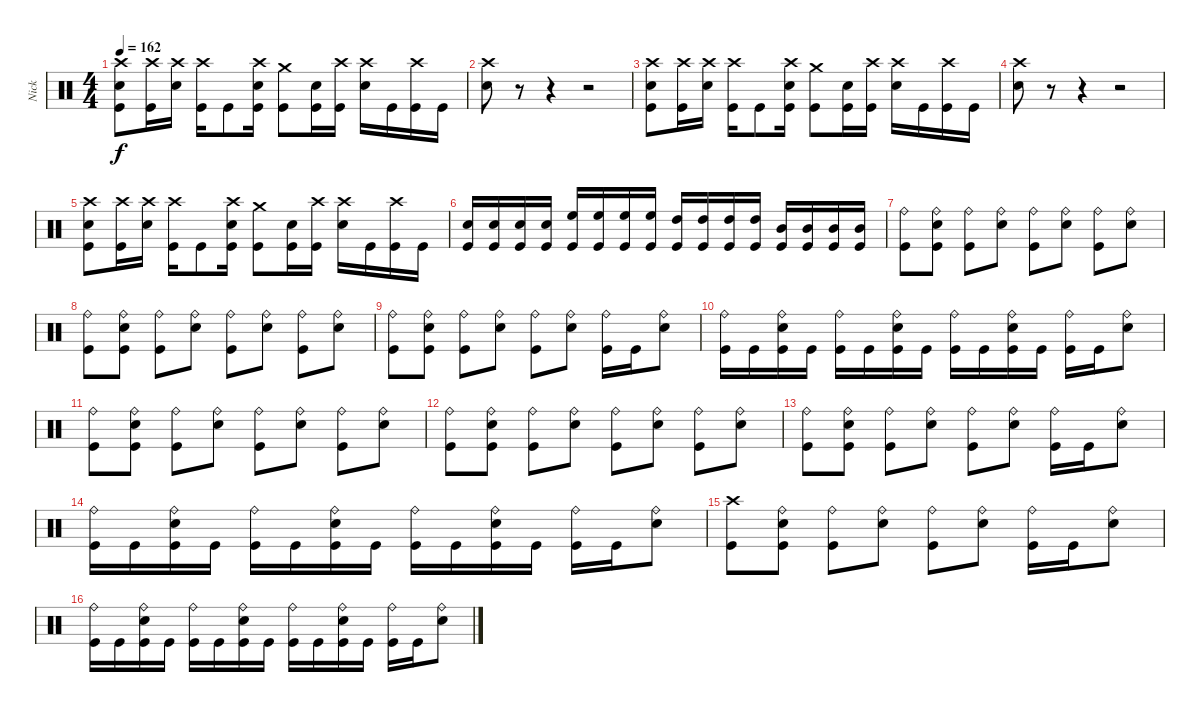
\track ("Nick" "Nick") {instrument percussion}
\staff {score}
\articulation defaults
\ts (4 4)
\tempo 162
\clef neutral
\ks c
("Kick (hit)" "Crash high (hit)" "Snare (hit) 2").8{dy f} ("Kick (hit)" "Crash high (hit)").16 ("Crash high (hit)" "Snare (hit) 2").16 ("Kick (hit)" "Crash high (hit)").16 "Kick (hit)".8 ("Kick (hit)" "Crash high (hit)" "Snare (hit) 2").16 ("Kick (hit)" "Crash medium (hit)").8 ("Kick (hit)" "Snare (hit) 2").16 ("Kick (hit)" "Crash high (hit)").16 ("Crash high (hit)" "Snare (hit) 2").16 "Kick (hit)".16 ("Kick (hit)" "Crash high (hit)").16 "Kick (hit)".16 |
("Snare (hit) 2" "Crash high (hit)").8 r.8 r.4 r.2 |
("Kick (hit)" "Crash high (hit)" "Snare (hit) 2").8 ("Kick (hit)" "Crash high (hit)").16 ("Crash high (hit)" "Snare (hit) 2").16 ("Kick (hit)" "Crash high (hit)").16 "Kick (hit)".8 ("Kick (hit)" "Crash high (hit)" "Snare (hit) 2").16 ("Kick (hit)" "Crash medium (hit)").8 ("Kick (hit)" "Snare (hit) 2").16 ("Kick (hit)" "Crash high (hit)").16 ("Crash high (hit)" "Snare (hit) 2").16 "Kick (hit)".16 ("Kick (hit)" "Crash high (hit)").16 "Kick (hit)".16 |
("Snare (hit) 2" "Crash high (hit)").8 r.8 r.4 r.2 |
("Kick (hit)" "Crash high (hit)" "Snare (hit) 2").8 ("Kick (hit)" "Crash high (hit)").16 ("Crash high (hit)" "Snare (hit) 2").16 ("Kick (hit)" "Crash high (hit)").16 "Kick (hit)".8 ("Kick (hit)" "Crash high (hit)" "Snare (hit) 2").16 ("Kick (hit)" "Crash medium (hit)").8 ("Kick (hit)" "Snare (hit) 2").16 ("Kick (hit)" "Crash high (hit)").16 ("Crash high (hit)" "Snare (hit) 2").16 "Kick (hit)".16 ("Kick (hit)" "Crash high (hit)").16 "Kick (hit)".16 |
("Kick (hit)" "Snare (hit) 2").16 ("Kick (hit)" "Snare (hit) 2").16 ("Kick (hit)" "Snare (hit) 2").16 ("Kick (hit)" "Snare (hit) 2").16 ("Kick (hit)" "High Floor Tom (hit)").16 ("Kick (hit)" "High Floor Tom (hit)").16 ("Kick (hit)" "High Floor Tom (hit)").16 ("Kick (hit)" "High Floor Tom (hit)").16 ("Kick (hit)" "High Tom (hit)").16 ("Kick (hit)" "High Tom (hit)").16 ("Kick (hit)" "High Tom (hit)").16 ("Kick (hit)" "High Tom (hit)").16 ("Kick (hit)" "Mid Tom (hit)").16 ("Kick (hit)" "Mid Tom (hit)").16 ("Kick (hit)" "Mid Tom (hit)").16 ("Kick (hit)" "Mid Tom (hit)").16 |
("Kick (hit)" "Ride (bell)").8 ("Kick (hit)" "Ride (bell)" "Snare (hit) 2").8 ("Kick (hit)" "Ride (bell)").8 ("Ride (bell)" "Snare (hit) 2").8 ("Kick (hit)" "Ride (bell)").8 ("Ride (bell)" "Snare (hit) 2").8 ("Kick (hit)" "Ride (bell)").8 ("Ride (bell)" "Snare (hit) 2").8 |
("Kick (hit)" "Ride (bell)").8 ("Kick (hit)" "Ride (bell)" "Snare (hit) 2").8 ("Kick (hit)" "Ride (bell)").8 ("Ride (bell)" "Snare (hit) 2").8 ("Kick (hit)" "Ride (bell)").8 ("Ride (bell)" "Snare (hit) 2").8 ("Kick (hit)" "Ride (bell)").8 ("Ride (bell)" "Snare (hit) 2").8 |
("Kick (hit)" "Ride (bell)").8 ("Kick (hit)" "Ride (bell)" "Snare (hit) 2").8 ("Kick (hit)" "Ride (bell)").8 ("Ride (bell)" "Snare (hit) 2").8 ("Kick (hit)" "Ride (bell)").8 ("Ride (bell)" "Snare (hit) 2").8 ("Kick (hit)" "Ride (bell)").16 "Kick (hit)".16 ("Ride (bell)" "Snare (hit) 2").8 |
("Kick (hit)" "Ride (bell)").16 "Kick (hit)".16 ("Kick (hit)" "Ride (bell)" "Snare (hit) 2").16 "Kick (hit)".16 ("Kick (hit)" "Ride (bell)").16 "Kick (hit)".16 ("Kick (hit)" "Ride (bell)" "Snare (hit) 2").16 "Kick (hit)".16 ("Kick (hit)" "Ride (bell)").16 "Kick (hit)".16 ("Kick (hit)" "Ride (bell)" "Snare (hit) 2").16 "Kick (hit)".16 ("Kick (hit)" "Ride (bell)").16 "Kick (hit)".16 ("Ride (bell)" "Snare (hit) 2").8 |
("Kick (hit)" "Ride (bell)").8 ("Kick (hit)" "Ride (bell)" "Snare (hit) 2").8 ("Kick (hit)" "Ride (bell)").8 ("Ride (bell)" "Snare (hit) 2").8 ("Kick (hit)" "Ride (bell)").8 ("Ride (bell)" "Snare (hit) 2").8 ("Kick (hit)" "Ride (bell)").8 ("Ride (bell)" "Snare (hit) 2").8 |
("Kick (hit)" "Ride (bell)").8 ("Kick (hit)" "Ride (bell)" "Snare (hit) 2").8 ("Kick (hit)" "Ride (bell)").8 ("Ride (bell)" "Snare (hit) 2").8 ("Kick (hit)" "Ride (bell)").8 ("Ride (bell)" "Snare (hit) 2").8 ("Kick (hit)" "Ride (bell)").8 ("Ride (bell)" "Snare (hit) 2").8 |
("Kick (hit)" "Ride (bell)").8 ("Kick (hit)" "Ride (bell)" "Snare (hit) 2").8 ("Kick (hit)" "Ride (bell)").8 ("Ride (bell)" "Snare (hit) 2").8 ("Kick (hit)" "Ride (bell)").8 ("Ride (bell)" "Snare (hit) 2").8 ("Kick (hit)" "Ride (bell)").16 "Kick (hit)".16 ("Ride (bell)" "Snare (hit) 2").8 |
("Kick (hit)" "Ride (bell)").16 "Kick (hit)".16 ("Kick (hit)" "Ride (bell)" "Snare (hit) 2").16 "Kick (hit)".16 ("Kick (hit)" "Ride (bell)").16 "Kick (hit)".16 ("Kick (hit)" "Ride (bell)" "Snare (hit) 2").16 "Kick (hit)".16 ("Kick (hit)" "Ride (bell)").16 "Kick (hit)".16 ("Kick (hit)" "Ride (bell)" "Snare (hit) 2").16 "Kick (hit)".16 ("Kick (hit)" "Ride (bell)").16 "Kick (hit)".16 ("Ride (bell)" "Snare (hit) 2").8 |
("Kick (hit)" "Crash high (hit)").8 ("Kick (hit)" "Ride (bell)" "Snare (hit) 2").8 ("Kick (hit)" "Ride (bell)").8 ("Ride (bell)" "Snare (hit) 2").8 ("Kick (hit)" "Ride (bell)").8 ("Ride (bell)" "Snare (hit) 2").8 ("Kick (hit)" "Ride (bell)").16 "Kick (hit)".16 ("Ride (bell)" "Snare (hit) 2").8 |
("Kick (hit)" "Ride (bell)").16 "Kick (hit)".16 ("Kick (hit)" "Ride (bell)" "Snare (hit) 2").16 "Kick (hit)".16 ("Kick (hit)" "Ride (bell)").16 "Kick (hit)".16 ("Kick (hit)" "Ride (bell)" "Snare (hit) 2").16 "Kick (hit)".16 ("Kick (hit)" "Ride (bell)").16 "Kick (hit)".16 ("Kick (hit)" "Ride (bell)" "Snare (hit) 2").16 "Kick (hit)".16 ("Kick (hit)" "Ride (bell)").16 "Kick (hit)".16 ("Ride (bell)" "Snare (hit) 2").8
